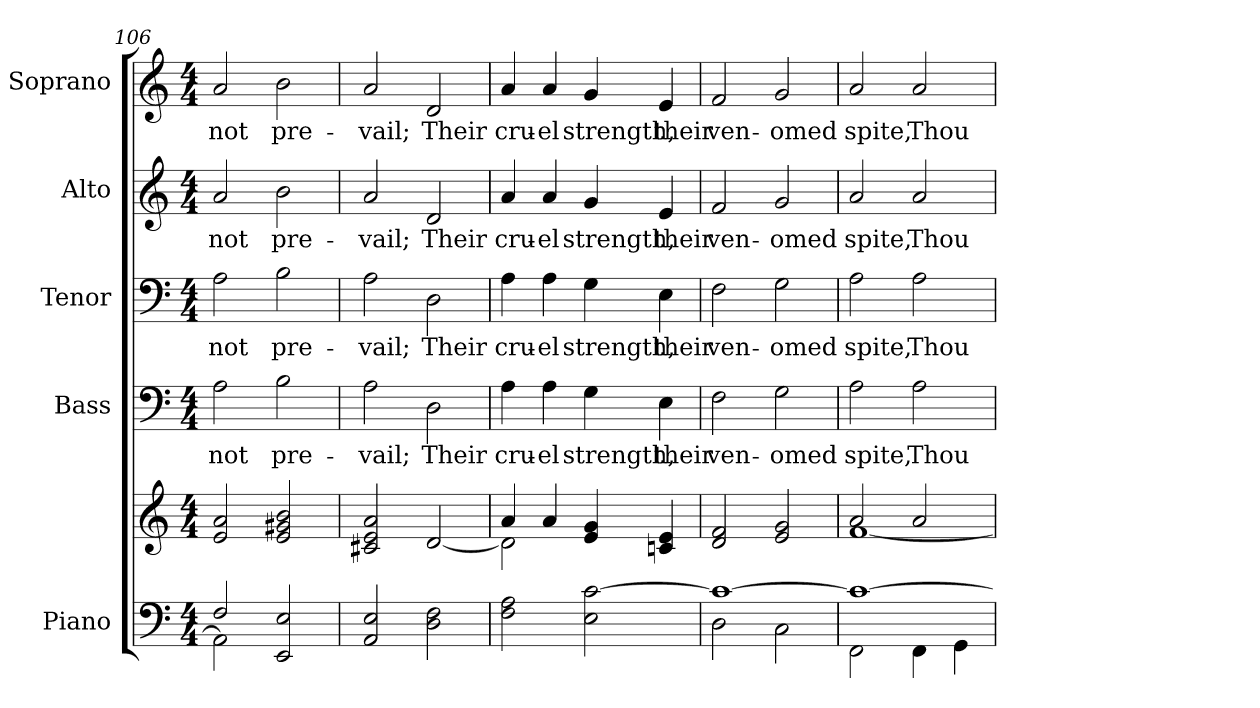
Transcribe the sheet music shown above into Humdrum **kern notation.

**kern	**kern	**kern	**text	**kern	**text	**kern	**text	**kern	**text
*part5	*part5	*part4	*part4	*part3	*part3	*part2	*part2	*part1	*part1
*staff6	*staff5	*staff4	*staff4	*staff3	*staff3	*staff2	*staff2	*staff1	*staff1
*I"Piano	*	*I"Bass	*	*I"Tenor	*	*I"Alto	*	*I"Soprano	*
*I'Pno.	*	*I'B.	*	*I'T.	*	*I'A.	*	*I'S.	*
*clefF4	*clefG2	*clefF4	*	*clefF4	*	*clefG2	*	*clefG2	*
*k[]	*k[]	*k[]	*	*k[]	*	*k[]	*	*k[]	*
*C:	*C:	*C:	*	*C:	*	*C:	*	*C:	*
*M4/4	*M4/4	*M4/4	*	*M4/4	*	*M4/4	*	*M4/4	*
=106	=106	=106	=106	=106	=106	=106	=106	=106	=106
*^	*	*	*	*	*	*	*	*	*
!	!	!	!	!LO:LY:b:color=#000000	!	!	!	!	!	!
!	!	!	!	!	!	!LO:LY:b:color=#000000	!	!	!	!
!	!	!	!	!	!	!	!	!LO:LY:b:color=#000000	!	!
!	!	!	!	!	!	!	!	!	!	!LO:LY:b:color=#000000
2Fi/	2AAi\]	2ei/ 2ai	2Ai\	not	2Ai\	not	2ai/	not	2ai/	not
!	!	!	!	!LO:LY:b:color=#000000	!	!	!	!	!	!
!	!	!	!	!	!	!LO:LY:b:color=#000000	!	!	!	!
!	!	!	!	!	!	!	!	!LO:LY:b:color=#000000	!	!
!	!	!	!	!	!	!	!	!	!	!LO:LY:b:color=#000000
2EEi/ 2Ei	2ryy	2ei/ 2g#Xi 2bi	2Bi\	pre-	2Bi\	pre-	2bi\	pre-	2bi\	pre-
*v	*v	*	*	*	*	*	*	*	*	*
=107	=107	=107	=107	=107	=107	=107	=107	=107	=107
*^	*	*	*	*	*	*	*	*	*
!	!	!	!	!LO:LY:b:color=#000000	!	!	!	!	!	!
*v	*v	*	*	*	*	*	*	*	*	*
*^	*	*	*	*	*	*	*	*	*
!	!	!	!	!	!	!LO:LY:b:color=#000000	!	!	!	!
*v	*v	*	*	*	*	*	*	*	*	*
*^	*	*	*	*	*	*	*	*	*
!	!	!	!	!	!	!	!	!LO:LY:b:color=#000000	!	!
*v	*v	*	*	*	*	*	*	*	*	*
*^	*	*	*	*	*	*	*	*	*
!	!	!	!	!	!	!	!	!	!	!LO:LY:b:color=#000000
*v	*v	*	*	*	*	*	*	*	*	*
2AAi/ 2Ei	2c#Xi/ 2ei 2ai	2Ai\	-vail;	2Ai\	-vail;	2ai/	-vail;	2ai/	-vail;
!	!	!	!LO:LY:b:color=#000000	!	!	!	!	!	!
!	!	!	!	!	!LO:LY:b:color=#000000	!	!	!	!
!	!	!	!	!	!	!	!LO:LY:b:color=#000000	!	!
!	!	!	!	!	!	!	!	!	!LO:LY:b:color=#000000
2Di\ 2Fi	[<2di/	2Di\	Their	2Di\	Their	2di/	Their	2di/	Their
=108	=108	=108	=108	=108	=108	=108	=108	=108	=108
*	*^	*	*	*	*	*	*	*	*
!	!	!	!	!LO:LY:b:color=#000000	!	!	!	!	!	!
!	!	!	!	!	!	!LO:LY:b:color=#000000	!	!	!	!
!	!	!	!	!	!	!	!	!LO:LY:b:color=#000000	!	!
!	!	!	!	!	!	!	!	!	!	!LO:LY:b:color=#000000
2Fi\ 2Ai	4ai/	2di\]	4Ai\	cru-	4Ai\	cru-	4ai/	cru-	4ai/	cru-
!	!	!	!	!LO:LY:b:color=#000000	!	!	!	!	!	!
!	!	!	!	!	!	!LO:LY:b:color=#000000	!	!	!	!
!	!	!	!	!	!	!	!	!LO:LY:b:color=#000000	!	!
!	!	!	!	!	!	!	!	!	!	!LO:LY:b:color=#000000
.	4ai/	.	4Ai\	-el	4Ai\	-el	4ai/	-el	4ai/	-el
!	!	!	!	!LO:LY:b:color=#000000	!	!	!	!	!	!
!	!	!	!	!	!	!LO:LY:b:color=#000000	!	!	!	!
!	!	!	!	!	!	!	!	!LO:LY:b:color=#000000	!	!
!	!	!	!	!	!	!	!	!	!	!LO:LY:b:color=#000000
2Ei\ [>2ci	4ei/ 4gi	2ryy	4Gi\	strength,	4Gi\	strength,	4gi/	strength,	4gi/	strength,
!	!	!	!	!LO:LY:b:color=#000000	!	!	!	!	!	!
!	!	!	!	!	!	!LO:LY:b:color=#000000	!	!	!	!
!	!	!	!	!	!	!	!	!LO:LY:b:color=#000000	!	!
!	!	!	!	!	!	!	!	!	!	!LO:LY:b:color=#000000
.	4cni/ 4ei	.	4Ei\	their	4Ei\	their	4ei/	their	4ei/	their
*	*v	*v	*	*	*	*	*	*	*	*
!!LO:PB:g=z
=109	=109	=109	=109	=109	=109	=109	=109	=109	=109
*^	*	*	*	*	*	*	*	*	*
!	!	!	!	!LO:LY:b:color=#000000	!	!	!	!	!	!
!	!	!	!	!	!	!LO:LY:b:color=#000000	!	!	!	!
!	!	!	!	!	!	!	!	!LO:LY:b:color=#000000	!	!
!	!	!	!	!	!	!	!	!	!	!LO:LY:b:color=#000000
1ci_>	2Di\	2di/ 2fi	2Fi\	ven-	2Fi\	ven-	2fi/	ven-	2fi/	ven-
!	!	!	!	!LO:LY:b:color=#000000	!	!	!	!	!	!
!	!	!	!	!	!	!LO:LY:b:color=#000000	!	!	!	!
!	!	!	!	!	!	!	!	!LO:LY:b:color=#000000	!	!
!	!	!	!	!	!	!	!	!	!	!LO:LY:b:color=#000000
.	2Ci\	2ei/ 2gi	2Gi\	-omed	2Gi\	-omed	2gi/	-omed	2gi/	-omed
=110	=110	=110	=110	=110	=110	=110	=110	=110	=110	=110
*	*	*^	*	*	*	*	*	*	*	*
!	!	!	!	!	!LO:LY:b:color=#000000	!	!	!	!	!	!
!	!	!	!	!	!	!	!LO:LY:b:color=#000000	!	!	!	!
!	!	!	!	!	!	!	!	!	!LO:LY:b:color=#000000	!	!
!	!	!	!	!	!	!	!	!	!	!	!LO:LY:b:color=#000000
1ci_>	2FFi\	2ai/	[<1fi	2Ai\	spite,	2Ai\	spite,	2ai/	spite,	2ai/	spite,
!	!	!	!	!	!LO:LY:b:color=#000000	!	!	!	!	!	!
!	!	!	!	!	!	!	!LO:LY:b:color=#000000	!	!	!	!
!	!	!	!	!	!	!	!	!	!LO:LY:b:color=#000000	!	!
!	!	!	!	!	!	!	!	!	!	!	!LO:LY:b:color=#000000
.	4FFi\	2ai/	.	2Ai\	Thou	2Ai\	Thou	2ai/	Thou	2ai/	Thou
.	4GGi\	.	.	.	.	.	.	.	.	.	.
*v	*v	*	*	*	*	*	*	*	*	*	*
*	*v	*v	*	*	*	*	*	*	*	*
=	=	=	=	=	=	=	=	=	=
*-	*-	*-	*-	*-	*-	*-	*-	*-	*-
